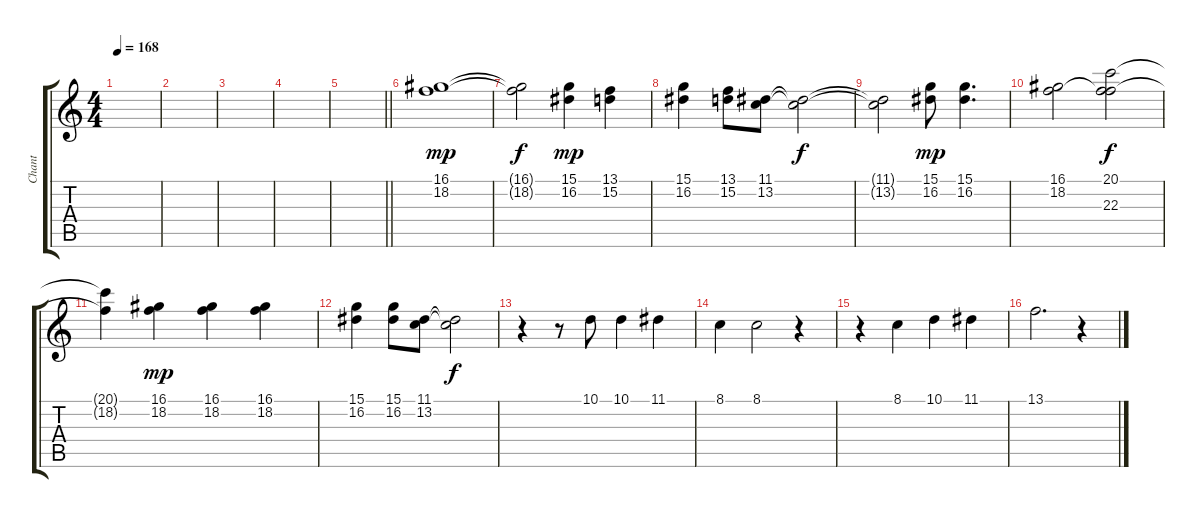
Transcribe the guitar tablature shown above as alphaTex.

\track ("Chant" "Chant") {instrument lead2sawtooth}
\staff {score tabs}
\tuning (E4 B3 G3 D3 A2 E2) {hide}
\ts (4 4)
\tempo 168
\clef g2
\ks c
|
|
|
|
\barLineRight lightlight
|
(16.1 18.2).1{dy mp instrument lead2sawtooth} |
(16.1{t} 18.2{t}).2{dy f} (15.1 16.2).4{dy mp} (13.1 15.2).4 |
(15.1 16.2).4 (13.1 15.2).8 (11.1 13.2).8 (11.1{t} 13.2{t}).2{dy f} |
(11.1{t} 13.2{t}).2 (15.1 16.2).8{dy mp} (15.1 16.2).4{d} |
(16.1 18.2).2 (20.1 18.2{t} 22.3).2{dy f} |
(20.1{t} 18.2{t}).4 (16.1 18.2).4{dy mp} (16.1 18.2).4 (16.1 18.2).4 |
(15.1 16.2).4 (15.1 16.2).8 (11.1 13.2).8 (11.1{t} 13.2{t}).2{dy f} |
r.4 r.8 10.1.8 10.1.4 11.1.4 |
8.1.4 8.1.2 r.4 |
r.4 8.1.4 10.1.4 11.1.4 |
13.1.2{d} r.4
